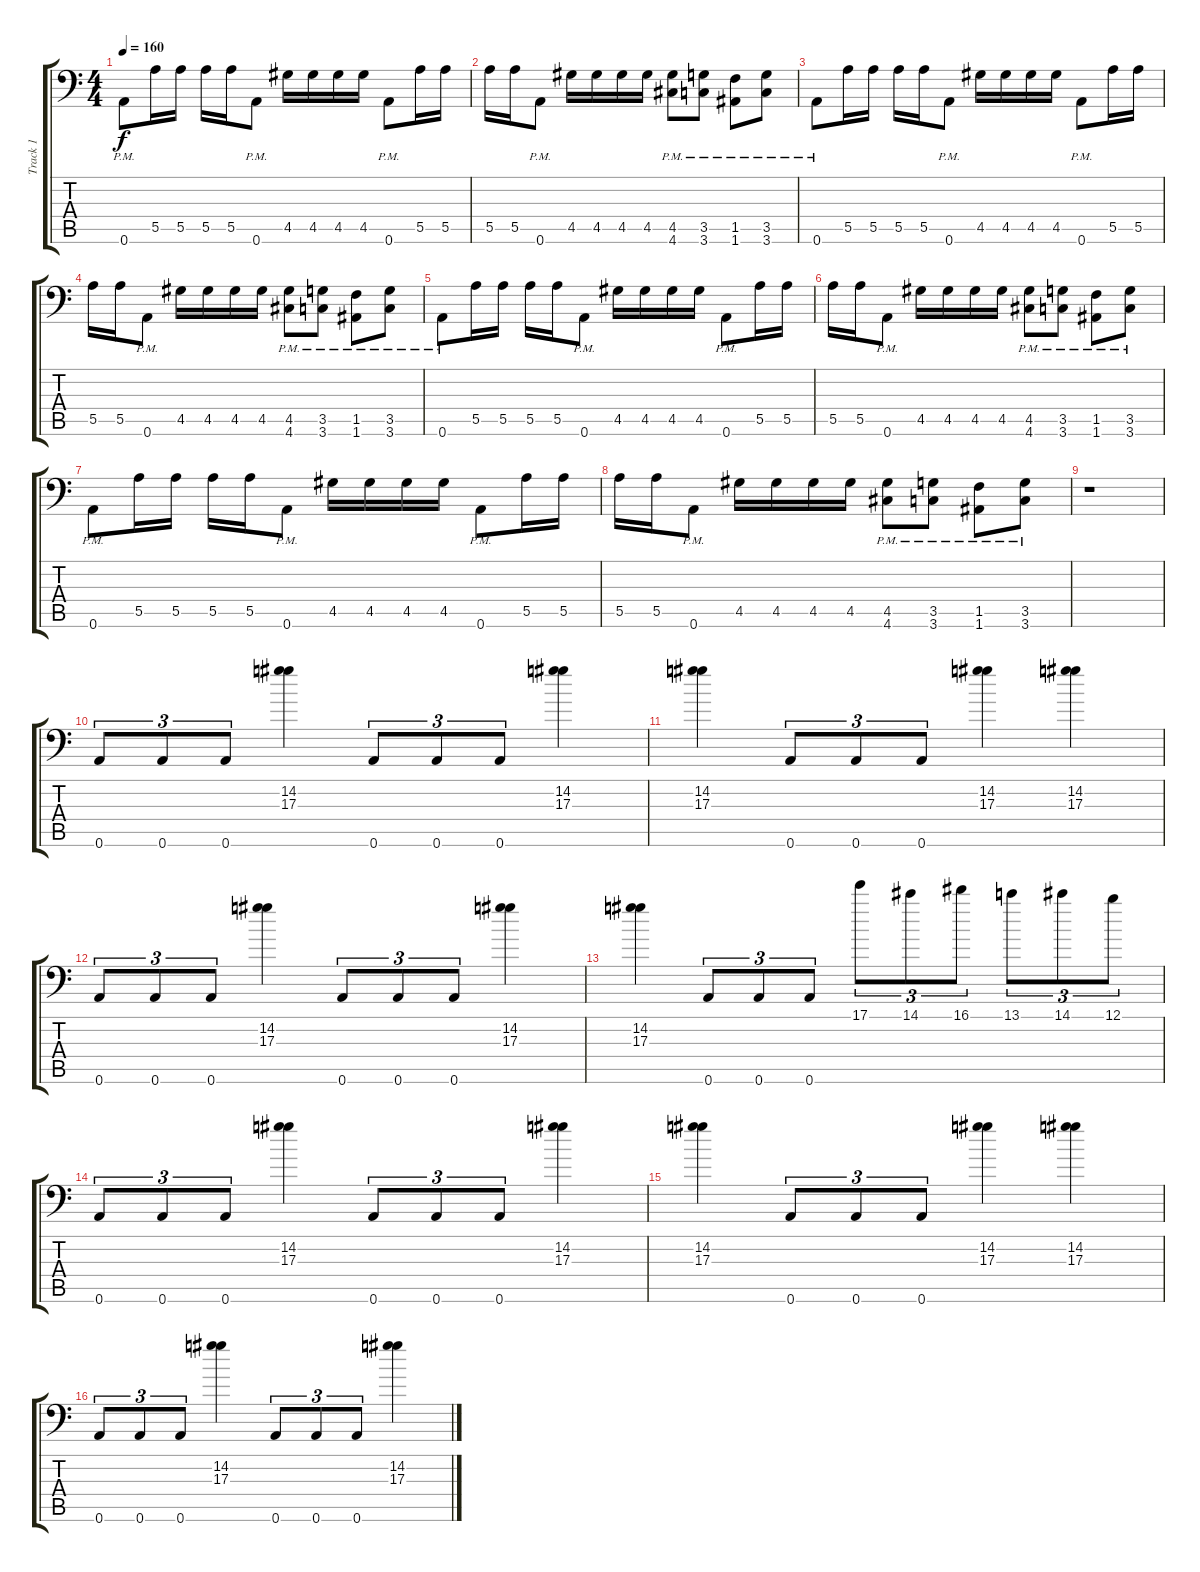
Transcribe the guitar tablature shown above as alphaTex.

\track ("Track 1" "Track 1") {instrument overdrivenguitar}
\staff {score tabs}
\tuning (B3 Gb3 D3 A2 E2 A1) {hide}
\ts (4 4)
\tempo 160
\clef f4
\ks c
0.6{pm}.8{dy f instrument overdrivenguitar} 5.5.16 5.5.16 5.5.16 5.5.16 0.6{pm}.8 4.5.16 4.5.16 4.5.16 4.5.16 0.6{pm}.8 5.5.16 5.5.16 |
5.5.16 5.5.16 0.6{pm}.8 4.5.16 4.5.16 4.5.16 4.5.16 (4.5{pm} 4.6{pm}).8 (3.5{pm} 3.6{pm}).8 (1.5{pm} 1.6{pm}).8 (3.5{pm} 3.6{pm}).8 |
0.6{pm}.8 5.5.16 5.5.16 5.5.16 5.5.16 0.6{pm}.8 4.5.16 4.5.16 4.5.16 4.5.16 0.6{pm}.8 5.5.16 5.5.16 |
5.5.16 5.5.16 0.6{pm}.8 4.5.16 4.5.16 4.5.16 4.5.16 (4.5{pm} 4.6{pm}).8 (3.5{pm} 3.6{pm}).8 (1.5{pm} 1.6{pm}).8 (3.5{pm} 3.6{pm}).8 |
0.6{pm}.8 5.5.16 5.5.16 5.5.16 5.5.16 0.6{pm}.8 4.5.16 4.5.16 4.5.16 4.5.16 0.6{pm}.8 5.5.16 5.5.16 |
5.5.16 5.5.16 0.6{pm}.8 4.5.16 4.5.16 4.5.16 4.5.16 (4.5{pm} 4.6{pm}).8 (3.5{pm} 3.6{pm}).8 (1.5{pm} 1.6{pm}).8 (3.5{pm} 3.6{pm}).8 |
0.6{pm}.8 5.5.16 5.5.16 5.5.16 5.5.16 0.6{pm}.8 4.5.16 4.5.16 4.5.16 4.5.16 0.6{pm}.8 5.5.16 5.5.16 |
5.5.16 5.5.16 0.6{pm}.8 4.5.16 4.5.16 4.5.16 4.5.16 (4.5{pm} 4.6{pm}).8 (3.5{pm} 3.6{pm}).8 (1.5{pm} 1.6{pm}).8 (3.5{pm} 3.6{pm}).8 |
r.1 |
0.6.8{tu (3 2)} 0.6.8{tu (3 2)} 0.6.8{tu (3 2)} (14.2 17.3).4 0.6.8{tu (3 2)} 0.6.8{tu (3 2)} 0.6.8{tu (3 2)} (14.2 17.3).4 |
(14.2 17.3).4 0.6.8{tu (3 2)} 0.6.8{tu (3 2)} 0.6.8{tu (3 2)} (14.2 17.3).4 (14.2 17.3).4 |
0.6.8{tu (3 2)} 0.6.8{tu (3 2)} 0.6.8{tu (3 2)} (14.2 17.3).4 0.6.8{tu (3 2)} 0.6.8{tu (3 2)} 0.6.8{tu (3 2)} (14.2 17.3).4 |
(14.2 17.3).4 0.6.8{tu (3 2)} 0.6.8{tu (3 2)} 0.6.8{tu (3 2)} 17.1.8{tu (3 2)} 14.1.8{tu (3 2)} 16.1.8{tu (3 2)} 13.1.8{tu (3 2)} 14.1.8{tu (3 2)} 12.1.8{tu (3 2)} |
0.6.8{tu (3 2)} 0.6.8{tu (3 2)} 0.6.8{tu (3 2)} (14.2 17.3).4 0.6.8{tu (3 2)} 0.6.8{tu (3 2)} 0.6.8{tu (3 2)} (14.2 17.3).4 |
(14.2 17.3).4 0.6.8{tu (3 2)} 0.6.8{tu (3 2)} 0.6.8{tu (3 2)} (14.2 17.3).4 (14.2 17.3).4 |
0.6.8{tu (3 2)} 0.6.8{tu (3 2)} 0.6.8{tu (3 2)} (14.2 17.3).4 0.6.8{tu (3 2)} 0.6.8{tu (3 2)} 0.6.8{tu (3 2)} (14.2 17.3).4
